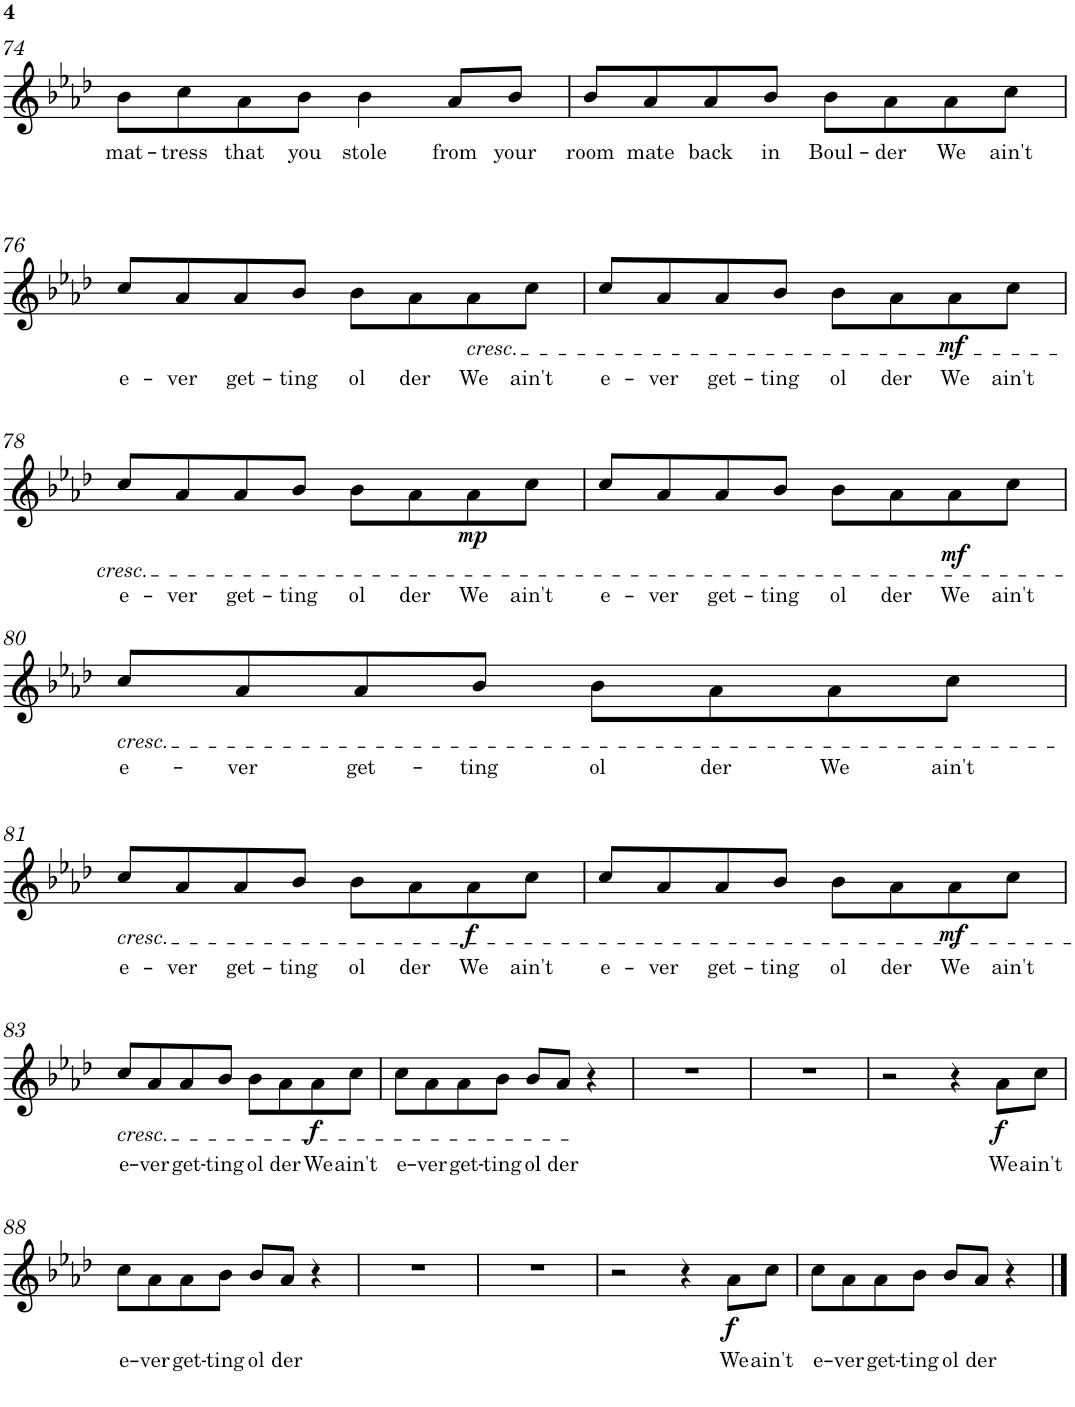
**kern	**text	**dynam
*part1	*part1	*part1
*staff1	*staff1	*staff1
*I"Piano	*	*
*I'Pno.	*	*
!!LO:PB:g=z
*clefG2	*	*
*k[b-e-a-d-]	*	*
*M4/4	*	*
=74	=74	=74
!	!LO:LY:b	!
8b-\L	mat-	.
!	!LO:LY:b	!
8cc\	tress	.
!	!LO:LY:b	!
8a-\	that	.
!	!LO:LY:b	!
8b-\J	you	.
!	!LO:LY:b	!
4b-\	stole	.
!	!LO:LY:b	!
8a-/L	from	.
!	!LO:LY:b	!
8b-/J	your	.
=75	=75	=75
!	!LO:LY:b	!
8b-/L	room	.
!	!LO:LY:b	!
8a-/	mate	.
!	!LO:LY:b	!
8a-/	back	.
!	!LO:LY:b	!
8b-/J	in	.
!	!LO:LY:b	!
8b-\L	Boul-	.
!	!LO:LY:b	!
8a-\	der	.
!	!LO:LY:b	!
8a-\	We	.
!	!LO:LY:b	!
8cc\J	ain't	.
!!LO:LB:g=z
=76	=76	=76
!	!LO:LY:b	!
8cc/L	e-	.
!	!LO:LY:b	!
8a-/	ver	.
!	!LO:LY:b	!
8a-/	get-	.
!	!LO:LY:b	!
8b-/J	ting	.
!	!LO:LY:b	!
8b-\L	ol	.
!	!LO:LY:b	!
8a-\	der	.
!LO:TX:b:i:t=cresc.	!	!
!	!LO:LY:b	!
8a-\	We	.
!	!LO:LY:b	!
8cc\J	ain't	.
=77	=77	=77
!	!LO:LY:b	!
8cc/L	e-	.
!	!LO:LY:b	!
8a-/	ver	.
!	!LO:LY:b	!
8a-/	get-	.
!	!LO:LY:b	!
8b-/J	ting	.
!	!LO:LY:b	!
8b-\L	ol	.
!	!LO:LY:b	!
8a-\	der	.
!	!LO:LY:b	!LO:DY:b
8a-\	We	mf
!	!LO:LY:b	!
8cc\J	ain't	.
!!LO:LB:g=z
=78	=78	=78
!LO:TX:b:i:t=cresc.	!	!
!	!LO:LY:b	!
8cc/L	e-	.
!	!LO:LY:b	!
8a-/	ver	.
!	!LO:LY:b	!
8a-/	get-	.
!	!LO:LY:b	!
8b-/J	ting	.
!	!LO:LY:b	!
8b-\L	ol	.
!	!LO:LY:b	!
8a-\	der	.
!	!LO:LY:b	!LO:DY:b
8a-\	We	mp
!	!LO:LY:b	!
8cc\J	ain't	.
=79	=79	=79
!	!LO:LY:b	!
8cc/L	e-	.
!	!LO:LY:b	!
8a-/	ver	.
!	!LO:LY:b	!
8a-/	get-	.
!	!LO:LY:b	!
8b-/J	ting	.
!	!LO:LY:b	!
8b-\L	ol	.
!	!LO:LY:b	!
8a-\	der	.
!	!LO:LY:b	!LO:DY:b
8a-\	We	mf
!	!LO:LY:b	!
8cc\J	ain't	.
!!LO:LB:g=z
=80	=80	=80
!LO:TX:b:i:t=cresc.	!	!
!	!LO:LY:b	!
8cc/L	e-	.
!	!LO:LY:b	!
8a-/	ver	.
!	!LO:LY:b	!
8a-/	get-	.
!	!LO:LY:b	!
8b-/J	ting	.
!	!LO:LY:b	!
8b-\L	ol	.
!	!LO:LY:b	!
8a-\	der	.
!	!LO:LY:b	!
8a-\	We	.
!	!LO:LY:b	!
8cc\J	ain't	.
!!LO:LB:g=z
=81	=81	=81
!LO:TX:b:i:t=cresc.	!	!
!	!LO:LY:b	!
8cc/L	e-	.
!	!LO:LY:b	!
8a-/	ver	.
!	!LO:LY:b	!
8a-/	get-	.
!	!LO:LY:b	!
8b-/J	ting	.
!	!LO:LY:b	!
8b-\L	ol	.
!	!LO:LY:b	!
8a-\	der	.
!	!LO:LY:b	!LO:DY:b
8a-\	We	f
!	!LO:LY:b	!
8cc\J	ain't	.
=82	=82	=82
!	!LO:LY:b	!
8cc/L	e-	.
!	!LO:LY:b	!
8a-/	ver	.
!	!LO:LY:b	!
8a-/	get-	.
!	!LO:LY:b	!
8b-/J	ting	.
!	!LO:LY:b	!
8b-\L	ol	.
!	!LO:LY:b	!
8a-\	der	.
!	!LO:LY:b	!LO:DY:b
8a-\	We	mf
!	!LO:LY:b	!
8cc\J	ain't	.
!!LO:LB:g=z
=83	=83	=83
!LO:TX:b:i:t=cresc.	!	!
!	!LO:LY:b	!
8cc/L	e-	.
!	!LO:LY:b	!
8a-/	ver	.
!	!LO:LY:b	!
8a-/	get-	.
!	!LO:LY:b	!
8b-/J	ting	.
!	!LO:LY:b	!
8b-\L	ol	.
!	!LO:LY:b	!
8a-\	der	.
!	!LO:LY:b	!LO:DY:b
8a-\	We	f
!	!LO:LY:b	!
8cc\J	ain't	.
=84	=84	=84
!	!LO:LY:b	!
8cc\L	e-	.
!	!LO:LY:b	!
8a-\	ver	.
!	!LO:LY:b	!
8a-\	get-	.
!	!LO:LY:b	!
8b-\J	ting	.
!	!LO:LY:b	!
8b-/L	ol	.
!	!LO:LY:b	!
8a-/J	der	.
4r	.	.
=85	=85	=85
1r	.	.
=86	=86	=86
1r	.	.
=87	=87	=87
2r	.	.
4r	.	.
!	!LO:LY:b	!LO:DY:b
8a-\L	We	f
!	!LO:LY:b	!
8cc\J	ain't	.
!!LO:LB:g=z
=88	=88	=88
!	!LO:LY:b	!
8cc\L	e-	.
!	!LO:LY:b	!
8a-\	ver	.
!	!LO:LY:b	!
8a-\	get-	.
!	!LO:LY:b	!
8b-\J	ting	.
!	!LO:LY:b	!
8b-/L	ol	.
!	!LO:LY:b	!
8a-/J	der	.
4r	.	.
=89	=89	=89
1r	.	.
=90	=90	=90
1r	.	.
=91	=91	=91
2r	.	.
4r	.	.
!	!LO:LY:b	!LO:DY:b
8a-\L	We	f
!	!LO:LY:b	!
8cc\J	ain't	.
=92	=92	=92
!	!LO:LY:b	!
8cc\L	e-	.
!	!LO:LY:b	!
8a-\	ver	.
!	!LO:LY:b	!
8a-\	get-	.
!	!LO:LY:b	!
8b-\J	ting	.
!	!LO:LY:b	!
8b-/L	ol	.
!	!LO:LY:b	!
8a-/J	der	.
4r	.	.
==	==	==
*-	*-	*-
